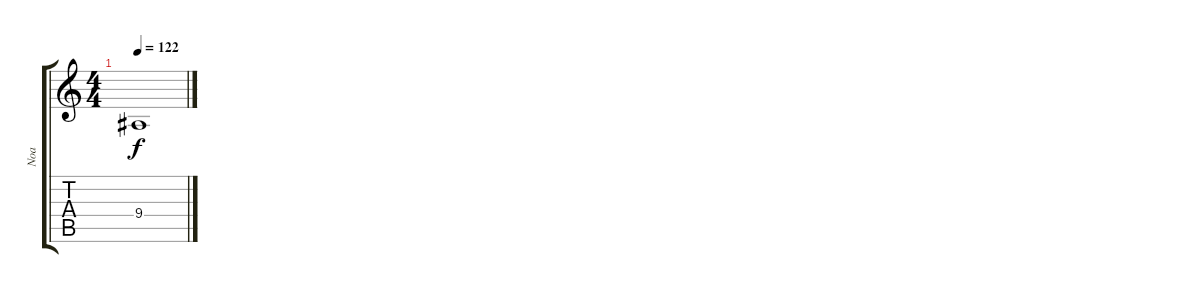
\track ("Noa" "Noa") {instrument viola}
\staff {score tabs}
\tuning (Eb4 Bb3 Gb3 Db3 Ab2 Eb2) {hide}
\ts (4 4)
\tempo 122
\clef g2
\ks c
9.4{t}.1{dy f}
